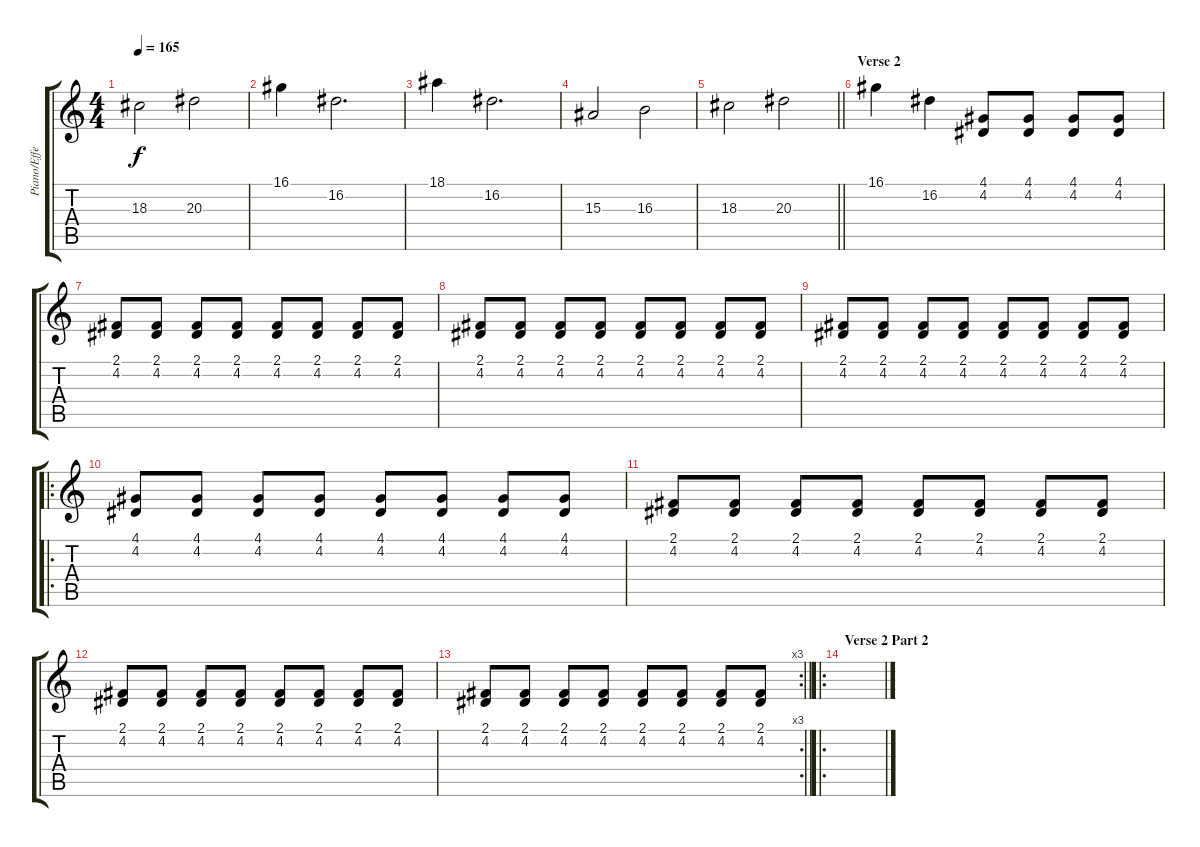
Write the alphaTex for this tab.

\track ("Piano/Effects" "Piano/Effe") {instrument acousticgrandpiano}
\staff {score tabs}
\tuning (E4 B3 G3 D3 A2 E2) {hide}
\ts (4 4)
\tempo 165
\clef g2
\ks c
18.3.2{dy f} 20.3.2 |
16.1.4 16.2.2{d} |
18.1.4 16.2.2{d} |
15.3.2 16.3.2 |
\barLineRight lightlight
18.3.2 20.3.2 |
\section ("" "Verse 2")
16.1.4 16.2.4 (4.1 4.2).8{volume 7} (4.1 4.2).8 (4.1 4.2).8 (4.1 4.2).8 |
(2.1 4.2).8 (2.1 4.2).8 (2.1 4.2).8 (2.1 4.2).8 (2.1 4.2).8 (2.1 4.2).8 (2.1 4.2).8 (2.1 4.2).8 |
(2.1 4.2).8 (2.1 4.2).8 (2.1 4.2).8 (2.1 4.2).8 (2.1 4.2).8 (2.1 4.2).8 (2.1 4.2).8 (2.1 4.2).8 |
(2.1 4.2).8 (2.1 4.2).8 (2.1 4.2).8 (2.1 4.2).8 (2.1 4.2).8 (2.1 4.2).8 (2.1 4.2).8 (2.1 4.2).8 |
\ro
(4.1 4.2).8 (4.1 4.2).8 (4.1 4.2).8 (4.1 4.2).8 (4.1 4.2).8 (4.1 4.2).8 (4.1 4.2).8 (4.1 4.2).8 |
(2.1 4.2).8 (2.1 4.2).8 (2.1 4.2).8 (2.1 4.2).8 (2.1 4.2).8 (2.1 4.2).8 (2.1 4.2).8 (2.1 4.2).8 |
(2.1 4.2).8 (2.1 4.2).8 (2.1 4.2).8 (2.1 4.2).8 (2.1 4.2).8 (2.1 4.2).8 (2.1 4.2).8 (2.1 4.2).8 |
\rc 3
\barLineRight lightlight
(2.1 4.2).8 (2.1 4.2).8 (2.1 4.2).8 (2.1 4.2).8 (2.1 4.2).8 (2.1 4.2).8 (2.1 4.2).8 (2.1 4.2).8 |
\ro
\section ("" "Verse 2 Part 2")
